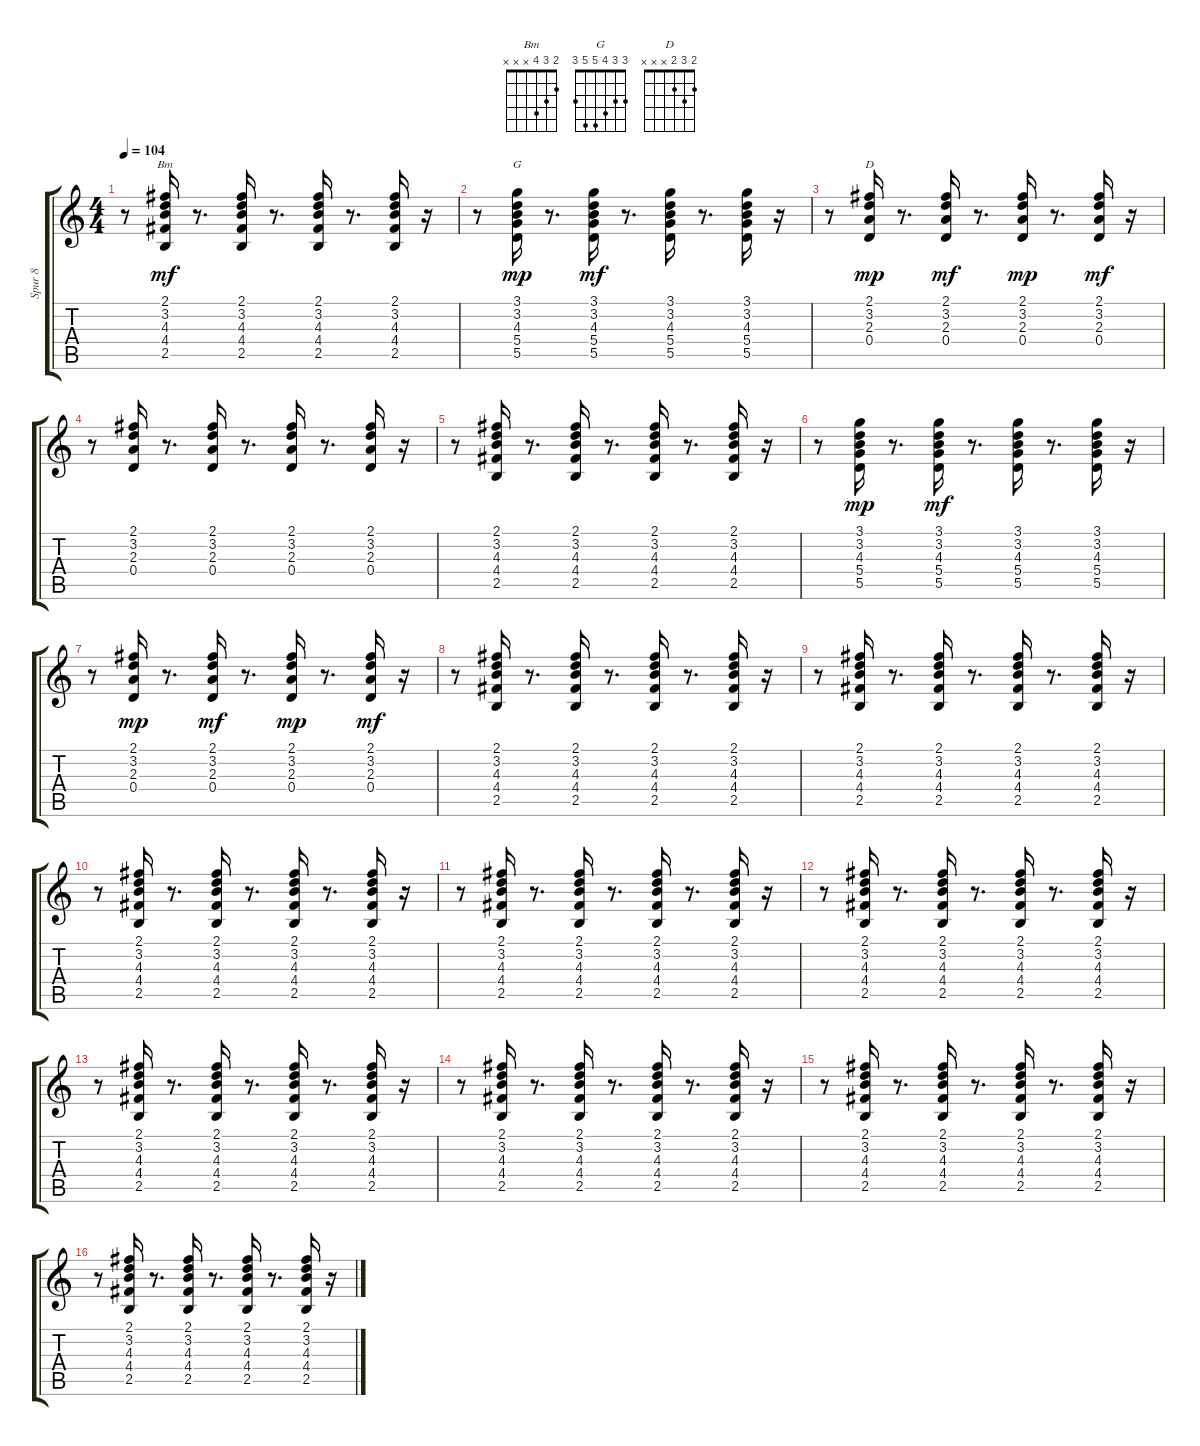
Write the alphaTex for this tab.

\track ("Spur 8" "Spur 8") {instrument electricguitarclean}
\staff {score tabs}
\tuning (E4 B3 G3 D3 A2 E2) {hide}
\chord ("Bm" 2 3 4 x x x)
\chord ("G" 3 3 4 5 5 3)
\chord ("D" 2 3 2 x x x)
\ts (4 4)
\tempo 104
\clef g2
\ks c
r.8{dy mf} (2.1 3.2 4.3 4.4 2.5).16{ch "Bm"} r.8{d} (2.1 3.2 4.3 4.4 2.5).16 r.8{d} (2.1 3.2 4.3 4.4 2.5).16 r.8{d} (2.1 3.2 4.3 4.4 2.5).16 r.16 |
r.8 (3.1 3.2 4.3 5.4 5.5).16{ch "G" dy mp} r.8{d} (3.1 3.2 4.3 5.4 5.5).16{dy mf} r.8{d} (3.1 3.2 4.3 5.4 5.5).16 r.8{d} (3.1 3.2 4.3 5.4 5.5).16 r.16 |
r.8 (2.1 3.2 2.3 0.4).16{ch "D" dy mp} r.8{d} (2.1 3.2 2.3 0.4).16{dy mf} r.8{d} (2.1 3.2 2.3 0.4).16{dy mp} r.8{d} (2.1 3.2 2.3 0.4).16{dy mf} r.16 |
r.8 (2.1 3.2 2.3 0.4).16 r.8{d} (2.1 3.2 2.3 0.4).16 r.8{d} (2.1 3.2 2.3 0.4).16 r.8{d} (2.1 3.2 2.3 0.4).16 r.16 |
r.8 (2.1 3.2 4.3 4.4 2.5).16 r.8{d} (2.1 3.2 4.3 4.4 2.5).16 r.8{d} (2.1 3.2 4.3 4.4 2.5).16 r.8{d} (2.1 3.2 4.3 4.4 2.5).16 r.16 |
r.8 (3.1 3.2 4.3 5.4 5.5).16{dy mp} r.8{d} (3.1 3.2 4.3 5.4 5.5).16{dy mf} r.8{d} (3.1 3.2 4.3 5.4 5.5).16 r.8{d} (3.1 3.2 4.3 5.4 5.5).16 r.16 |
r.8 (2.1 3.2 2.3 0.4).16{dy mp} r.8{d} (2.1 3.2 2.3 0.4).16{dy mf} r.8{d} (2.1 3.2 2.3 0.4).16{dy mp} r.8{d} (2.1 3.2 2.3 0.4).16{dy mf} r.16 |
r.8 (2.1 3.2 4.3 4.4 2.5).16 r.8{d} (2.1 3.2 4.3 4.4 2.5).16 r.8{d} (2.1 3.2 4.3 4.4 2.5).16 r.8{d} (2.1 3.2 4.3 4.4 2.5).16 r.16 |
r.8 (2.1 3.2 4.3 4.4 2.5).16 r.8{d} (2.1 3.2 4.3 4.4 2.5).16 r.8{d} (2.1 3.2 4.3 4.4 2.5).16 r.8{d} (2.1 3.2 4.3 4.4 2.5).16 r.16 |
r.8 (2.1 3.2 4.3 4.4 2.5).16 r.8{d} (2.1 3.2 4.3 4.4 2.5).16 r.8{d} (2.1 3.2 4.3 4.4 2.5).16 r.8{d} (2.1 3.2 4.3 4.4 2.5).16 r.16 |
r.8 (2.1 3.2 4.3 4.4 2.5).16 r.8{d} (2.1 3.2 4.3 4.4 2.5).16 r.8{d} (2.1 3.2 4.3 4.4 2.5).16 r.8{d} (2.1 3.2 4.3 4.4 2.5).16 r.16 |
r.8 (2.1 3.2 4.3 4.4 2.5).16 r.8{d} (2.1 3.2 4.3 4.4 2.5).16 r.8{d} (2.1 3.2 4.3 4.4 2.5).16 r.8{d} (2.1 3.2 4.3 4.4 2.5).16 r.16 |
r.8 (2.1 3.2 4.3 4.4 2.5).16 r.8{d} (2.1 3.2 4.3 4.4 2.5).16 r.8{d} (2.1 3.2 4.3 4.4 2.5).16 r.8{d} (2.1 3.2 4.3 4.4 2.5).16 r.16 |
r.8 (2.1 3.2 4.3 4.4 2.5).16 r.8{d} (2.1 3.2 4.3 4.4 2.5).16 r.8{d} (2.1 3.2 4.3 4.4 2.5).16 r.8{d} (2.1 3.2 4.3 4.4 2.5).16 r.16 |
r.8 (2.1 3.2 4.3 4.4 2.5).16 r.8{d} (2.1 3.2 4.3 4.4 2.5).16 r.8{d} (2.1 3.2 4.3 4.4 2.5).16 r.8{d} (2.1 3.2 4.3 4.4 2.5).16 r.16 |
r.8 (2.1 3.2 4.3 4.4 2.5).16 r.8{d} (2.1 3.2 4.3 4.4 2.5).16 r.8{d} (2.1 3.2 4.3 4.4 2.5).16 r.8{d} (2.1 3.2 4.3 4.4 2.5).16 r.16
